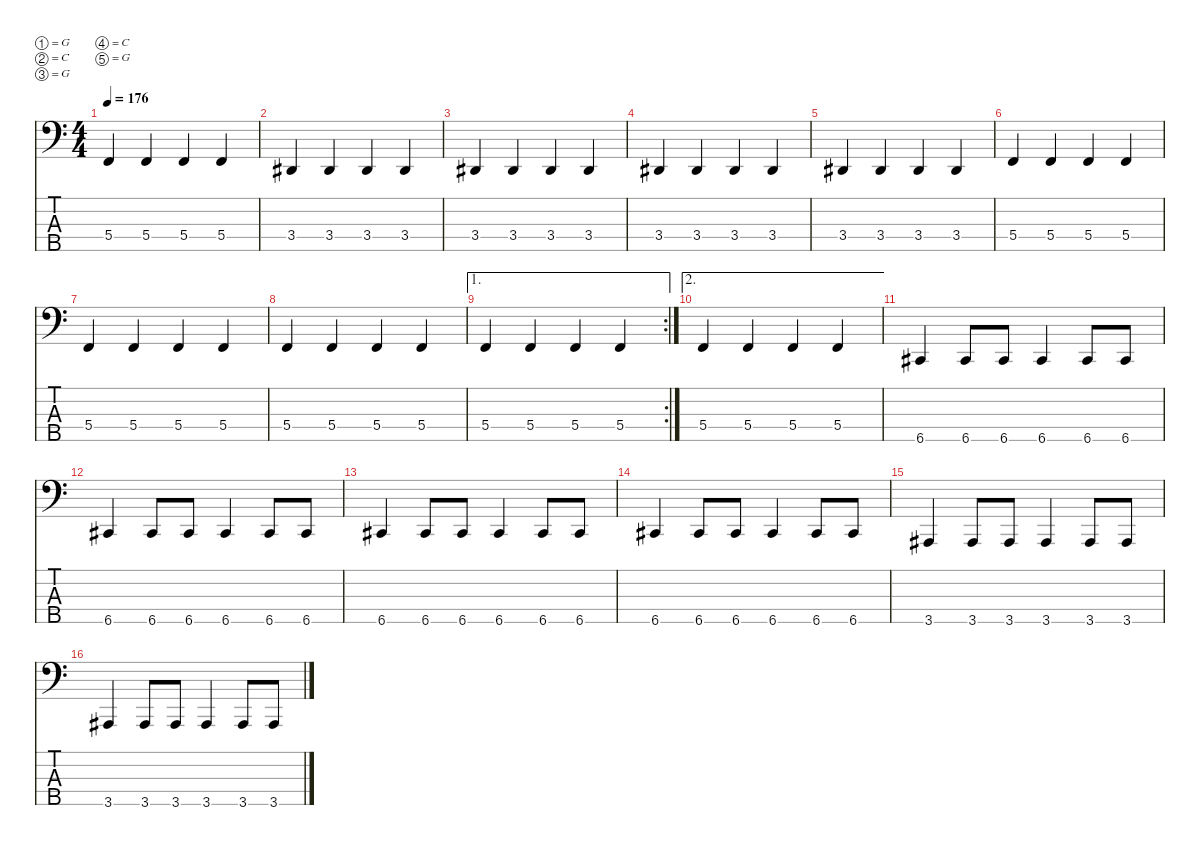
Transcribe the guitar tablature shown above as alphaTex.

\defaultSystemsLayout 4
\hideDynamics
\bracketExtendMode nobrackets
\singleTrackTrackNamePolicy hidden
\multiTrackTrackNamePolicy hidden
\firstSystemTrackNameMode fullname
\firstSystemTrackNameOrientation horizontal
\otherSystemsTrackNameOrientation horizontal
\track ("Bass" "el.bs.") {instrument electricbassfinger}
\staff {score tabs}
\tuning (G2 C2 G1 C1 G0)
\ts (4 4)
\tempo 176
\clef f4
\ks c
5.4.4{dy f beam Up} 5.4.4{beam Up} 5.4.4{beam Up} 5.4.4{beam Up} |
3.4{acc #}.4{beam Up} 3.4{acc #}.4{beam Up} 3.4{acc #}.4{beam Up} 3.4{acc #}.4{beam Up} |
3.4{acc #}.4{beam Up} 3.4{acc #}.4{beam Up} 3.4{acc #}.4{beam Up} 3.4{acc #}.4{beam Up} |
3.4{acc #}.4{beam Up} 3.4{acc #}.4{beam Up} 3.4{acc #}.4{beam Up} 3.4{acc #}.4{beam Up} |
3.4{acc #}.4{beam Up} 3.4{acc #}.4{beam Up} 3.4{acc #}.4{beam Up} 3.4{acc #}.4{beam Up} |
5.4.4{beam Up} 5.4.4{beam Up} 5.4.4{beam Up} 5.4.4{beam Up} |
5.4.4{beam Up} 5.4.4{beam Up} 5.4.4{beam Up} 5.4.4{beam Up} |
5.4.4{beam Up} 5.4.4{beam Up} 5.4.4{beam Up} 5.4.4{beam Up} |
\ae 1
\rc 2
5.4.4{beam Up} 5.4.4{beam Up} 5.4.4{beam Up} 5.4.4{beam Up} |
\ae 2
5.4.4{beam Up} 5.4.4{beam Up} 5.4.4{beam Up} 5.4.4{beam Up} |
6.5{acc #}.4{beam Up} 6.5{acc #}.8{beam Up} 6.5{acc #}.8{beam Up} 6.5{acc #}.4{beam Up} 6.5{acc #}.8{beam Up} 6.5{acc #}.8{beam Up} |
6.5{acc #}.4{beam Up} 6.5{acc #}.8{beam Up} 6.5{acc #}.8{beam Up} 6.5{acc #}.4{beam Up} 6.5{acc #}.8{beam Up} 6.5{acc #}.8{beam Up} |
6.5{acc #}.4{beam Up} 6.5{acc #}.8{beam Up} 6.5{acc #}.8{beam Up} 6.5{acc #}.4{beam Up} 6.5{acc #}.8{beam Up} 6.5{acc #}.8{beam Up} |
6.5{acc #}.4{beam Up} 6.5{acc #}.8{beam Up} 6.5{acc #}.8{beam Up} 6.5{acc #}.4{beam Up} 6.5{acc #}.8{beam Up} 6.5{acc #}.8{beam Up} |
3.5{acc #}.4{beam Up} 3.5{acc #}.8{beam Up} 3.5{acc #}.8{beam Up} 3.5{acc #}.4{beam Up} 3.5{acc #}.8{beam Up} 3.5{acc #}.8{beam Up} |
3.5{acc #}.4{beam Up} 3.5{acc #}.8{beam Up} 3.5{acc #}.8{beam Up} 3.5{acc #}.4{beam Up} 3.5{acc #}.8{beam Up} 3.5{acc #}.8{beam Up}
